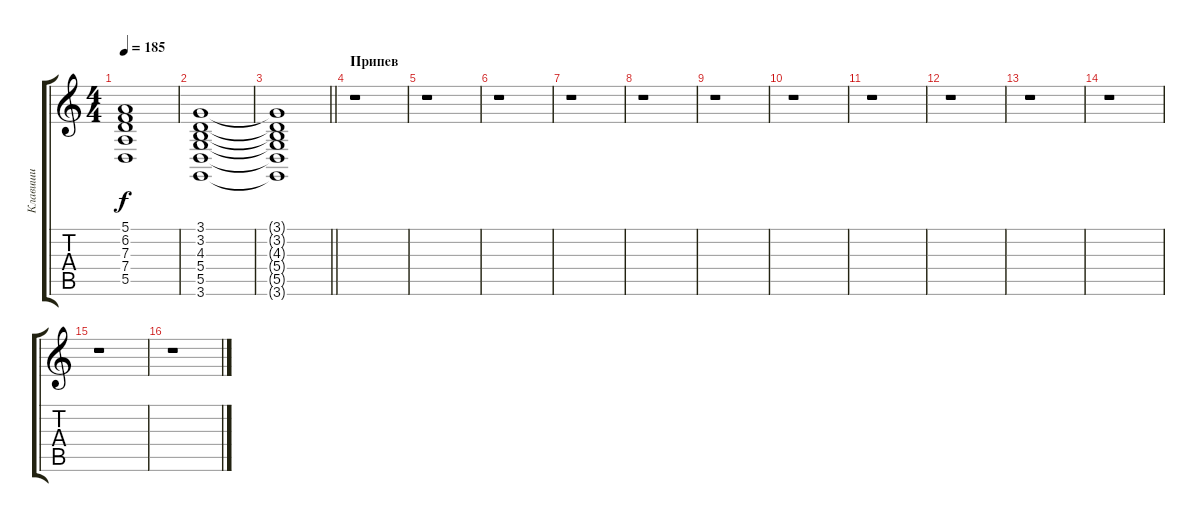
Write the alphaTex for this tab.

\track ("Клавиши" "Клавиши") {instrument synthstrings1}
\staff {score tabs}
\tuning (E4 B3 G3 D3 A2 E2) {hide}
\ts (4 4)
\tempo 185
\clef g2
\ks c
(5.1{t} 6.2{t} 7.3{t} 7.4{t} 5.5{t}).1{dy f} |
(3.1 3.2 4.3 5.4 5.5 3.6).1 |
\barLineRight lightlight
(3.1{t} 3.2{t} 4.3{t} 5.4{t} 5.5{t} 3.6{t}).1 |
\section ("" "Припев")
r.1 |
r.1 |
r.1 |
r.1 |
r.1 |
r.1 |
r.1 |
r.1 |
r.1 |
r.1 |
r.1 |
r.1 |
r.1
